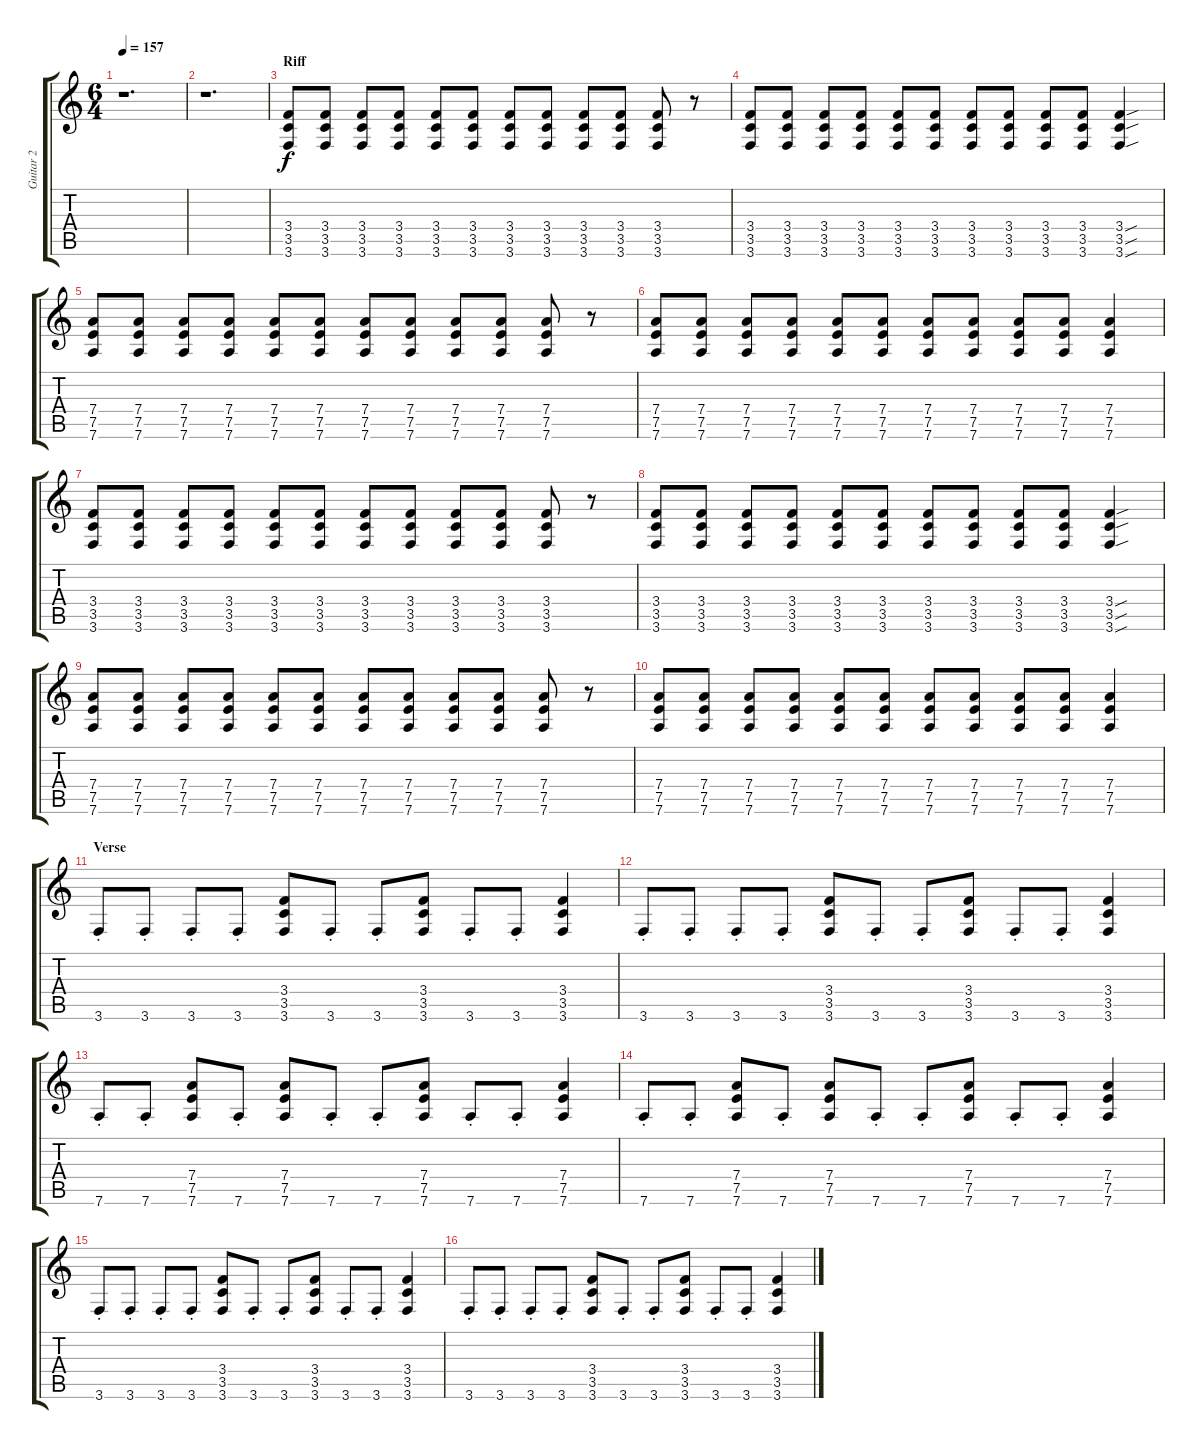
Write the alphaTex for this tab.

\track ("Guitar 2" "Guitar 2") {instrument distortionguitar}
\staff {score tabs}
\tuning (E4 B3 G3 D3 A2 D2) {hide}
\ts (6 4)
\tempo 157
\clef g2
\ks c
r.1{d dy f instrument distortionguitar} |
r.1{d} |
\section ("" "Riff")
(3.4 3.5 3.6).8 (3.4 3.5 3.6).8 (3.4 3.5 3.6).8 (3.4 3.5 3.6).8 (3.4 3.5 3.6).8 (3.4 3.5 3.6).8 (3.4 3.5 3.6).8 (3.4 3.5 3.6).8 (3.4 3.5 3.6).8 (3.4 3.5 3.6).8 (3.4 3.5 3.6).8 r.8 |
(3.4 3.5 3.6).8 (3.4 3.5 3.6).8 (3.4 3.5 3.6).8 (3.4 3.5 3.6).8 (3.4 3.5 3.6).8 (3.4 3.5 3.6).8 (3.4 3.5 3.6).8 (3.4 3.5 3.6).8 (3.4 3.5 3.6).8 (3.4 3.5 3.6).8 (3.4{sou} 3.5{sou} 3.6{sou}).4 |
(7.4 7.5 7.6).8 (7.4 7.5 7.6).8 (7.4 7.5 7.6).8 (7.4 7.5 7.6).8 (7.4 7.5 7.6).8 (7.4 7.5 7.6).8 (7.4 7.5 7.6).8 (7.4 7.5 7.6).8 (7.4 7.5 7.6).8 (7.4 7.5 7.6).8 (7.4 7.5 7.6).8 r.8 |
(7.4 7.5 7.6).8 (7.4 7.5 7.6).8 (7.4 7.5 7.6).8 (7.4 7.5 7.6).8 (7.4 7.5 7.6).8 (7.4 7.5 7.6).8 (7.4 7.5 7.6).8 (7.4 7.5 7.6).8 (7.4 7.5 7.6).8 (7.4 7.5 7.6).8 (7.4 7.5 7.6).4 |
(3.4 3.5 3.6).8 (3.4 3.5 3.6).8 (3.4 3.5 3.6).8 (3.4 3.5 3.6).8 (3.4 3.5 3.6).8 (3.4 3.5 3.6).8 (3.4 3.5 3.6).8 (3.4 3.5 3.6).8 (3.4 3.5 3.6).8 (3.4 3.5 3.6).8 (3.4 3.5 3.6).8 r.8 |
(3.4 3.5 3.6).8 (3.4 3.5 3.6).8 (3.4 3.5 3.6).8 (3.4 3.5 3.6).8 (3.4 3.5 3.6).8 (3.4 3.5 3.6).8 (3.4 3.5 3.6).8 (3.4 3.5 3.6).8 (3.4 3.5 3.6).8 (3.4 3.5 3.6).8 (3.4{sou} 3.5{sou} 3.6{sou}).4 |
(7.4 7.5 7.6).8 (7.4 7.5 7.6).8 (7.4 7.5 7.6).8 (7.4 7.5 7.6).8 (7.4 7.5 7.6).8 (7.4 7.5 7.6).8 (7.4 7.5 7.6).8 (7.4 7.5 7.6).8 (7.4 7.5 7.6).8 (7.4 7.5 7.6).8 (7.4 7.5 7.6).8 r.8 |
(7.4 7.5 7.6).8 (7.4 7.5 7.6).8 (7.4 7.5 7.6).8 (7.4 7.5 7.6).8 (7.4 7.5 7.6).8 (7.4 7.5 7.6).8 (7.4 7.5 7.6).8 (7.4 7.5 7.6).8 (7.4 7.5 7.6).8 (7.4 7.5 7.6).8 (7.4 7.5 7.6).4 |
\section ("" "Verse")
3.6{st}.8 3.6{st}.8 3.6{st}.8 3.6{st}.8 (3.4 3.5 3.6).8 3.6{st}.8 3.6{st}.8 (3.4 3.5 3.6).8 3.6{st}.8 3.6{st}.8 (3.4 3.5 3.6).4 |
3.6{st}.8 3.6{st}.8 3.6{st}.8 3.6{st}.8 (3.4 3.5 3.6).8 3.6{st}.8 3.6{st}.8 (3.4 3.5 3.6).8 3.6{st}.8 3.6{st}.8 (3.4 3.5 3.6).4 |
7.6{st}.8 7.6{st}.8 (7.4 7.5 7.6).8 7.6{st}.8 (7.4 7.5 7.6).8 7.6{st}.8 7.6{st}.8 (7.4 7.5 7.6).8 7.6{st}.8 7.6{st}.8 (7.4 7.5 7.6).4 |
7.6{st}.8 7.6{st}.8 (7.4 7.5 7.6).8 7.6{st}.8 (7.4 7.5 7.6).8 7.6{st}.8 7.6{st}.8 (7.4 7.5 7.6).8 7.6{st}.8 7.6{st}.8 (7.4 7.5 7.6).4 |
3.6{st}.8 3.6{st}.8 3.6{st}.8 3.6{st}.8 (3.4 3.5 3.6).8 3.6{st}.8 3.6{st}.8 (3.4 3.5 3.6).8 3.6{st}.8 3.6{st}.8 (3.4 3.5 3.6).4 |
3.6{st}.8 3.6{st}.8 3.6{st}.8 3.6{st}.8 (3.4 3.5 3.6).8 3.6{st}.8 3.6{st}.8 (3.4 3.5 3.6).8 3.6{st}.8 3.6{st}.8 (3.4 3.5 3.6).4
